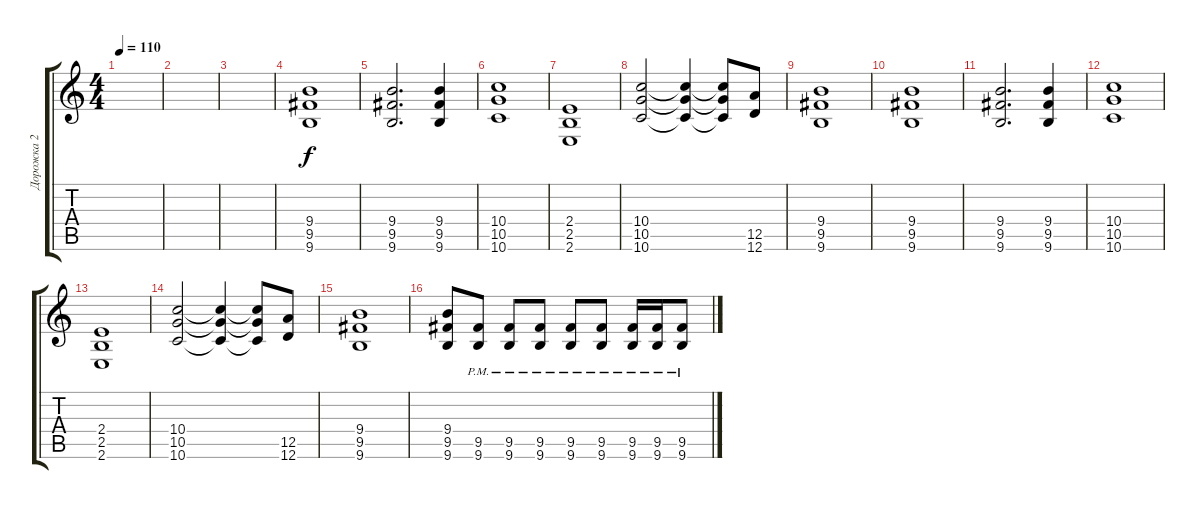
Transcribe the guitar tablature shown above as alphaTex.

\track ("Дорожка 2" "Дорожка 2") {instrument overdrivenguitar}
\staff {score tabs}
\tuning (E4 B3 G3 D3 A2 D2) {hide}
\ts (4 4)
\tempo 110
\clef g2
\ks c
|
|
|
(9.4 9.5 9.6).1 |
(9.4 9.5 9.6).2{d} (9.4 9.5 9.6).4 |
(10.4 10.5 10.6).1 |
(2.4 2.5 2.6).1 |
(10.4 10.5 10.6).2 (10.4{t} 10.5{t} 10.6{t}).4 (10.4{t} 10.5{t} 10.6{t}).8 (12.5 12.6).8 |
(9.4 9.5 9.6).1 |
(9.4 9.5 9.6).1 |
(9.4 9.5 9.6).2{d} (9.4 9.5 9.6).4 |
(10.4 10.5 10.6).1 |
(2.4 2.5 2.6).1 |
(10.4 10.5 10.6).2 (10.4{t} 10.5{t} 10.6{t}).4 (10.4{t} 10.5{t} 10.6{t}).8 (12.5 12.6).8 |
(9.4 9.5 9.6).1 |
(9.4 9.5 9.6).8 (9.5{pm} 9.6{pm}).8 (9.5{pm} 9.6{pm}).8 (9.5{pm} 9.6{pm}).8 (9.5{pm} 9.6{pm}).8 (9.5{pm} 9.6{pm}).8 (9.5{pm} 9.6{pm}).16 (9.5{pm} 9.6{pm}).16 (9.5{pm} 9.6{pm}).8
